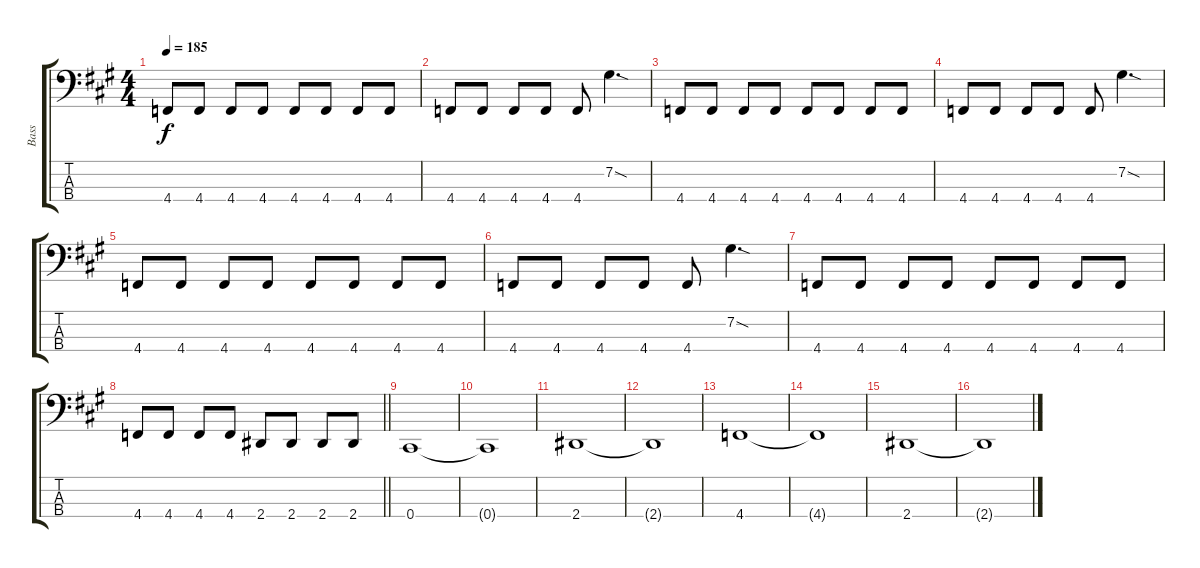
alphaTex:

\track ("Bass" "Bass") {instrument electricbasspick}
\staff {score tabs}
\tuning (Gb2 Db2 Ab1 Db1) {hide}
\ts (4 4)
\tempo 185
\clef f4
\ks f#minor
4.4.8{dy f} 4.4.8 4.4.8 4.4.8 4.4.8 4.4.8 4.4.8 4.4.8 |
4.4.8 4.4.8 4.4.8 4.4.8 4.4.8 7.2{sod}.4{d} |
4.4.8 4.4.8 4.4.8 4.4.8 4.4.8 4.4.8 4.4.8 4.4.8 |
4.4.8 4.4.8 4.4.8 4.4.8 4.4.8 7.2{sod}.4{d} |
4.4.8 4.4.8 4.4.8 4.4.8 4.4.8 4.4.8 4.4.8 4.4.8 |
4.4.8 4.4.8 4.4.8 4.4.8 4.4.8 7.2{sod}.4{d} |
4.4.8 4.4.8 4.4.8 4.4.8 4.4.8 4.4.8 4.4.8 4.4.8 |
\barLineRight lightlight
4.4.8 4.4.8 4.4.8 4.4.8 2.4.8 2.4.8 2.4.8 2.4.8 |
0.4.1 |
0.4{t}.1 |
2.4.1 |
2.4{t}.1 |
4.4.1 |
4.4{t}.1 |
2.4.1 |
2.4{t}.1
